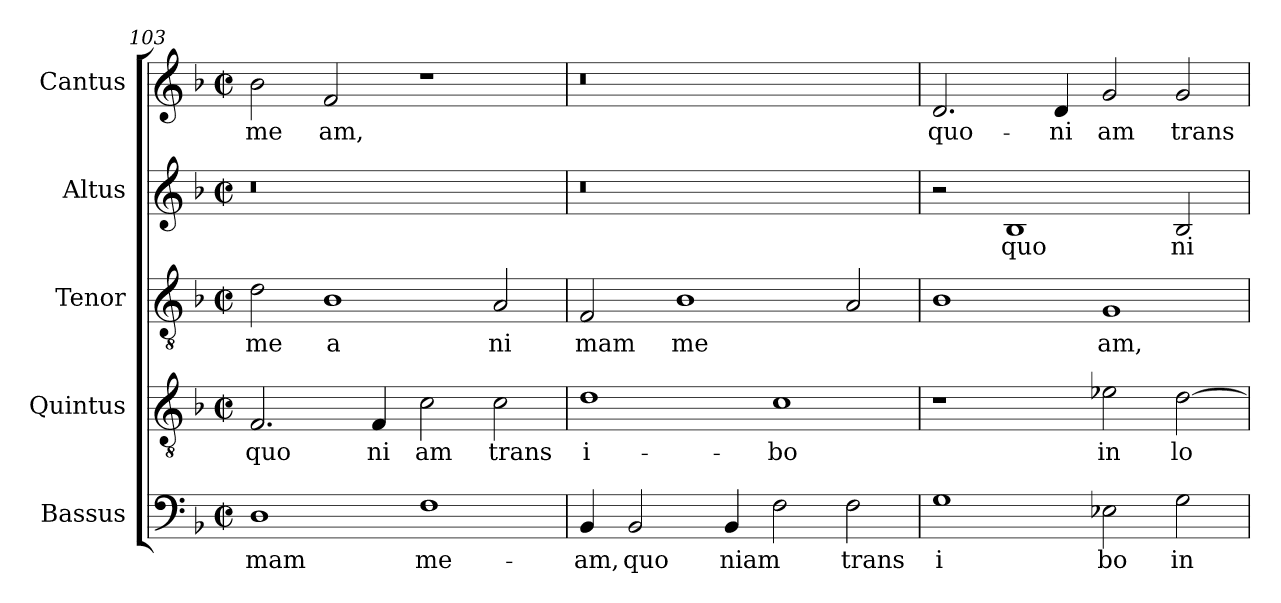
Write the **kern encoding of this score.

**kern	**text	**kern	**text	**kern	**text	**kern	**text	**kern	**text
*part5	*part5	*part4	*part4	*part3	*part3	*part2	*part2	*part1	*part1
*staff5	*staff5	*staff4	*staff4	*staff3	*staff3	*staff2	*staff2	*staff1	*staff1
*I"Bassus	*	*I"Quintus	*	*I"Tenor	*	*I"Altus	*	*I"Cantus	*
*clefF4	*	*clefGv2	*	*clefGv2	*	*clefG2	*	*clefG2	*
*k[b-]	*	*k[b-]	*	*k[b-]	*	*k[b-]	*	*k[b-]	*
*F:	*	*F:	*	*F:	*	*F:	*	*F:	*
*M2/2	*	*M2/2	*	*M2/2	*	*M2/2	*	*M2/2	*
*met(c|)	*	*met(c|)	*	*met(c|)	*	*met(c|)	*	*met(c|)	*
=103	=103	=103	=103	=103	=103	=103	=103	=103	=103
!	!LO:LY:b:cj	!	!LO:LY:b:cj	!	!LO:LY:b:cj	!	!	!	!LO:LY:b:cj
1D	-mam	2.F/	quo	2d\	me	0r	.	2b-\	me
!	!	!	!	!	!LO:LY:b:cj	!	!	!	!LO:LY:b:cj
.	.	.	.	1B-	a	.	.	2f/	am,
!	!	!	!LO:LY:b:cj	!	!	!	!	!	!
.	.	4F/	ni	.	.	.	.	.	.
!	!LO:LY:b:cj	!	!LO:LY:b:cj	!	!	!	!	!	!
1F	me-	2c\	am	.	.	.	.	1r	.
!	!	!	!LO:LY:b:cj	!	!LO:LY:b:cj	!	!	!	!
.	.	2c\	trans	2A/	ni	.	.	.	.
!!LO:LB:g=z
=104	=104	=104	=104	=104	=104	=104	=104	=104	=104
!	!LO:LY:b:cj	!	!LO:LY:b:cj	!	!LO:LY:b:cj	!	!	!	!
4BB-/	-am,	1d	i-	2F/	mam	0r	.	0r	.
!	!LO:LY:b:cj	!	!	!	!	!	!	!	!
2BB-/	quo	.	.	.	.	.	.	.	.
!	!	!	!	!	!LO:LY:b:cj	!	!	!	!
.	.	.	.	1B-	me	.	.	.	.
!	!LO:LY:b	!	!	!	!	!	!	!	!
4BB-/	niam	.	.	.	.	.	.	.	.
!	!	!	!LO:LY:b:cj	!	!	!	!	!	!
2F\	.	1c	-bo	.	.	.	.	.	.
!	!LO:LY:b:cj	!	!	!	!	!	!	!	!
2F\	trans	.	.	2A/	.	.	.	.	.
=105	=105	=105	=105	=105	=105	=105	=105	=105	=105
!	!LO:LY:b:cj	!	!	!	!	!	!	!	!LO:LY:b:cj
1G	i	1r	.	1B-	.	2r	.	2.d/	quo-
!	!	!	!	!	!	!	!LO:LY:b:cj	!	!
.	.	.	.	.	.	1B-	quo	.	.
!	!	!	!	!	!	!	!	!	!LO:LY:b:cj
.	.	.	.	.	.	.	.	4d/	-ni
!	!LO:LY:b:cj	!	!LO:LY:b:cj	!	!LO:LY:b:cj	!	!	!	!LO:LY:b:cj
2E-X\	bo	2e-X\	in	1G	am,	.	.	2g/	am
!	!LO:LY:b:cj	!	!LO:LY:b:cj	!	!	!	!LO:LY:b:cj	!	!LO:LY:b:cj
2G\	in	[>2d\	lo-	.	.	2B-/	ni	2g/	trans-
=	=	=	=	=	=	=	=	=	=
*-	*-	*-	*-	*-	*-	*-	*-	*-	*-
